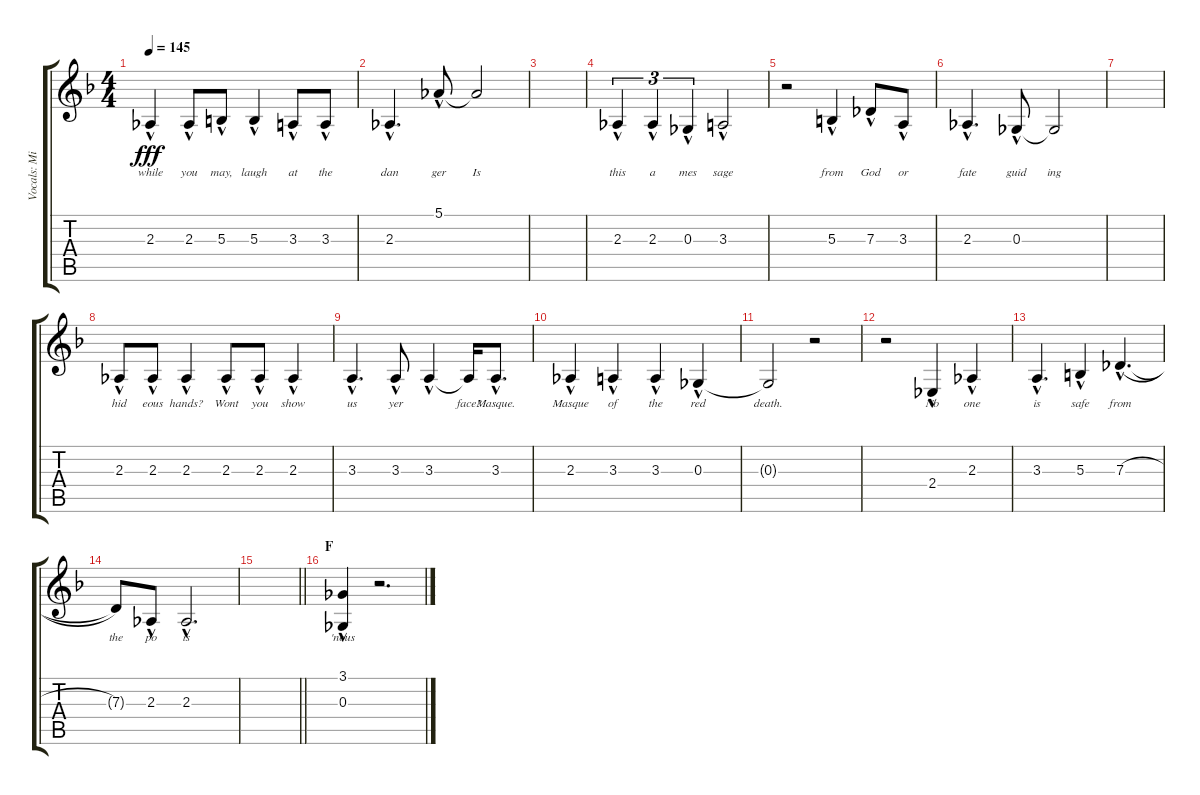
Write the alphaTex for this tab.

\track ("Vocals: Midnight" "Vocals: Mi") {instrument lead2sawtooth}
\staff {score tabs}
\tuning (Eb4 Bb3 Gb3 Db3 Ab2 Eb2) {hide}
\ts (4 4)
\tempo 145
\clef g2
\ks f
2.3{hac}.4{lyrics (0 "while") lyrics (1 "") lyrics (2 "") lyrics (3 "") lyrics (4 "") dy fff} 2.3{hac}.8{lyrics (0 "you") lyrics (1 "") lyrics (2 "") lyrics (3 "") lyrics (4 "")} 5.3{hac}.8{lyrics (0 "may,") lyrics (1 "") lyrics (2 "") lyrics (3 "") lyrics (4 "")} 5.3{hac}.4{lyrics (0 "laugh") lyrics (1 "") lyrics (2 "") lyrics (3 "") lyrics (4 "")} 3.3{hac}.8{lyrics (0 "at") lyrics (1 "") lyrics (2 "") lyrics (3 "") lyrics (4 "")} 3.3{hac}.8{lyrics (0 "the") lyrics (1 "") lyrics (2 "") lyrics (3 "") lyrics (4 "")} |
2.3{hac}.4{d lyrics (0 "dan") lyrics (1 "") lyrics (2 "") lyrics (3 "") lyrics (4 "")} 5.1{hac}.8{lyrics (0 "ger") lyrics (1 "") lyrics (2 "") lyrics (3 "") lyrics (4 "")} 5.1{t}.2{lyrics (0 "Is") lyrics (1 "") lyrics (2 "") lyrics (3 "") lyrics (4 "")} |
|
2.3{hac}.4{tu (3 2) lyrics (0 "this") lyrics (1 "") lyrics (2 "") lyrics (3 "") lyrics (4 "")} 2.3{hac}.4{tu (3 2) lyrics (0 "a") lyrics (1 "") lyrics (2 "") lyrics (3 "") lyrics (4 "")} 0.3{hac}.4{tu (3 2) lyrics (0 "mes") lyrics (1 "") lyrics (2 "") lyrics (3 "") lyrics (4 "")} 3.3{hac}.2{lyrics (0 "sage") lyrics (1 "") lyrics (2 "") lyrics (3 "") lyrics (4 "")} |
r.2 5.3{hac}.4{lyrics (0 "from") lyrics (1 "") lyrics (2 "") lyrics (3 "") lyrics (4 "")} 7.3{hac}.8{lyrics (0 "God") lyrics (1 "") lyrics (2 "") lyrics (3 "") lyrics (4 "")} 3.3{hac}.8{lyrics (0 "or") lyrics (1 "") lyrics (2 "") lyrics (3 "") lyrics (4 "")} |
2.3{hac}.4{d lyrics (0 "fate") lyrics (1 "") lyrics (2 "") lyrics (3 "") lyrics (4 "")} 0.3{hac}.8{lyrics (0 "guid") lyrics (1 "") lyrics (2 "") lyrics (3 "") lyrics (4 "")} 0.3{t}.2{lyrics (0 "ing") lyrics (1 "") lyrics (2 "") lyrics (3 "") lyrics (4 "")} |
|
2.3{hac}.8{lyrics (0 "hid") lyrics (1 "") lyrics (2 "") lyrics (3 "") lyrics (4 "")} 2.3{hac}.8{lyrics (0 "eous") lyrics (1 "") lyrics (2 "") lyrics (3 "") lyrics (4 "") beam merge} 2.3{hac}.4{lyrics (0 "hands?") lyrics (1 "") lyrics (2 "") lyrics (3 "") lyrics (4 "")} 2.3{hac}.8{lyrics (0 "Wont") lyrics (1 "") lyrics (2 "") lyrics (3 "") lyrics (4 "")} 2.3{hac}.8{lyrics (0 "you") lyrics (1 "") lyrics (2 "") lyrics (3 "") lyrics (4 "")} 2.3{hac}.4{lyrics (0 "show") lyrics (1 "") lyrics (2 "") lyrics (3 "") lyrics (4 "")} |
3.3{hac}.4{d lyrics (0 "us") lyrics (1 "") lyrics (2 "") lyrics (3 "") lyrics (4 "")} 3.3{hac}.8{lyrics (0 "yer") lyrics (1 "") lyrics (2 "") lyrics (3 "") lyrics (4 "")} 3.3{hac}.4{lyrics (0 "") lyrics (1 "") lyrics (2 "") lyrics (3 "") lyrics (4 "")} 3.3{t}.16{lyrics (0 "face?") lyrics (1 "") lyrics (2 "") lyrics (3 "") lyrics (4 "")} 3.3{hac}.8{d lyrics (0 "Masque.") lyrics (1 "") lyrics (2 "") lyrics (3 "") lyrics (4 "")} |
2.3{hac}.4{lyrics (0 "Masque") lyrics (1 "") lyrics (2 "") lyrics (3 "") lyrics (4 "")} 3.3{hac}.4{lyrics (0 "of") lyrics (1 "") lyrics (2 "") lyrics (3 "") lyrics (4 "")} 3.3{hac}.4{lyrics (0 "the") lyrics (1 "") lyrics (2 "") lyrics (3 "") lyrics (4 "")} 0.3{hac}.4{lyrics (0 "red") lyrics (1 "") lyrics (2 "") lyrics (3 "") lyrics (4 "")} |
0.3{t}.2{lyrics (0 "death.") lyrics (1 "") lyrics (2 "") lyrics (3 "") lyrics (4 "")} r.2 |
r.2 2.4{hac}.4{lyrics (0 "No") lyrics (1 "") lyrics (2 "") lyrics (3 "") lyrics (4 "")} 2.3{hac}.4{lyrics (0 "one") lyrics (1 "") lyrics (2 "") lyrics (3 "") lyrics (4 "")} |
3.3{hac}.4{d lyrics (0 "is") lyrics (1 "") lyrics (2 "") lyrics (3 "") lyrics (4 "")} 5.3{hac}.4{lyrics (0 "safe") lyrics (1 "") lyrics (2 "") lyrics (3 "") lyrics (4 "")} 7.3{h hac}.4{d lyrics (0 "from") lyrics (1 "") lyrics (2 "") lyrics (3 "") lyrics (4 "")} |
7.3{t}.8{lyrics (0 "the") lyrics (1 "") lyrics (2 "") lyrics (3 "") lyrics (4 "")} 2.3{hac}.8{lyrics (0 "po") lyrics (1 "") lyrics (2 "") lyrics (3 "") lyrics (4 "")} 2.3{hac}.2{d lyrics (0 "is") lyrics (1 "") lyrics (2 "") lyrics (3 "") lyrics (4 "")} |
\barLineRight lightlight
|
\section ("" "F")
(3.1{hac} 0.3{hac}).4{lyrics (0 "'nous") lyrics (1 "") lyrics (2 "") lyrics (3 "") lyrics (4 "")} r.2{d}
